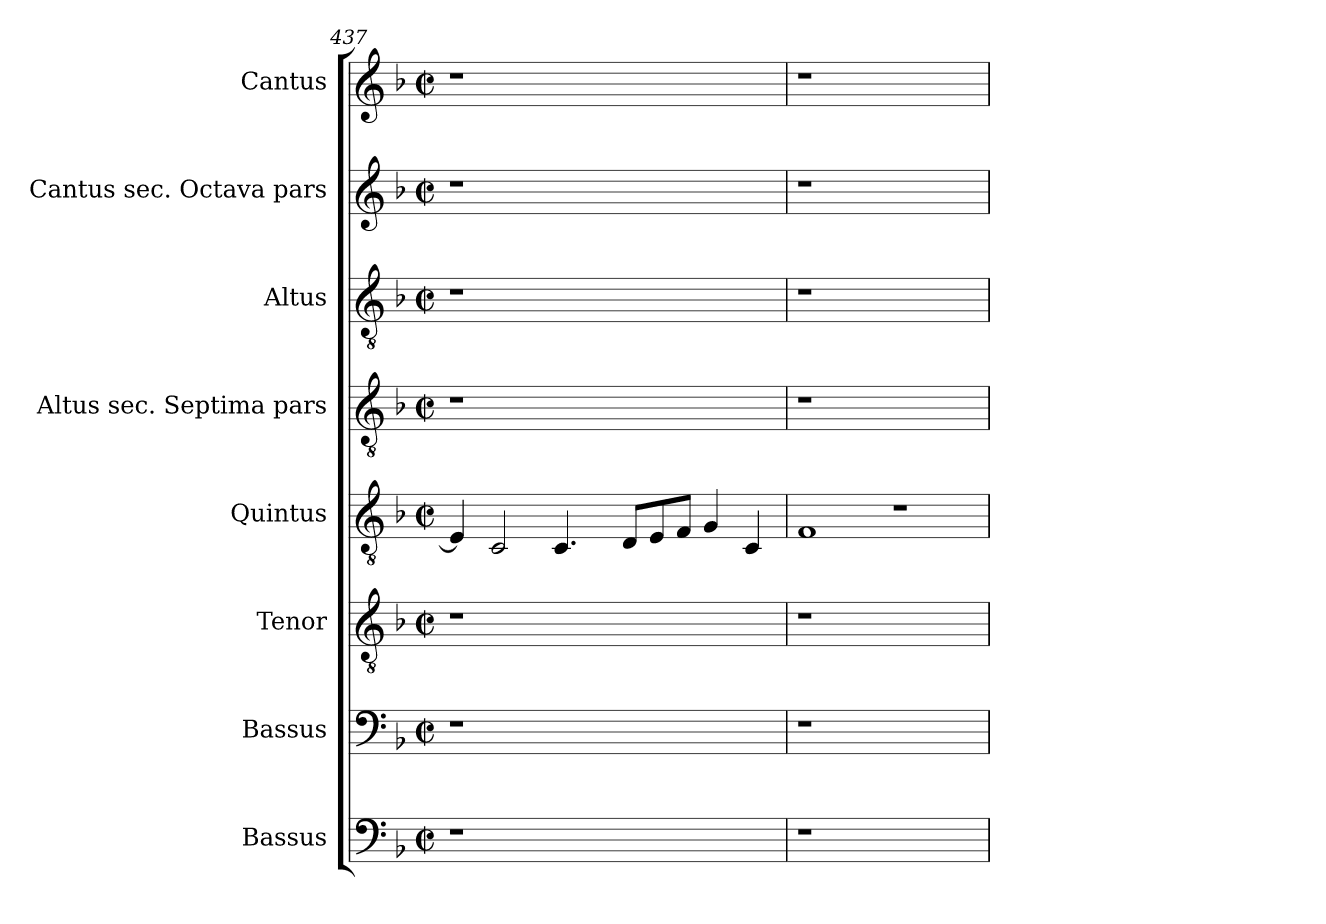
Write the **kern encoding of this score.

**kern	**kern	**kern	**kern	**kern	**kern	**kern	**kern
*part8	*part7	*part6	*part5	*part4	*part3	*part2	*part1
*staff8	*staff7	*staff6	*staff5	*staff4	*staff3	*staff2	*staff1
*I"Bassus	*I"Bassus	*I"Tenor	*I"Quintus	*I"Altus sec. Septima pars	*I"Altus	*I"Cantus sec. Octava pars	*I"Cantus
*	*I'Bassus	*I'Tenor	*I'Quintus	*	*I'Altus	*	*I'Cantus
*clefF4	*clefF4	*clefGv2	*clefGv2	*clefGv2	*clefGv2	*clefG2	*clefG2
*k[b-]	*k[b-]	*k[b-]	*k[b-]	*k[b-]	*k[b-]	*k[b-]	*k[b-]
*F:	*F:	*F:	*F:	*F:	*F:	*F:	*F:
*M2/2	*M2/2	*M2/2	*M2/2	*M2/2	*M2/2	*M2/2	*M2/2
*met(c|)	*met(c|)	*met(c|)	*met(c|)	*met(c|)	*met(c|)	*met(c|)	*met(c|)
=437	=437	=437	=437	=437	=437	=437	=437
1r	1r	1r	4E/]	1r	1r	1r	1r
.	.	.	2C/	.	.	.	.
.	.	.	4.C/	.	.	.	.
1ryy	1ryy	1ryy	.	1ryy	1ryy	1ryy	1ryy
.	.	.	8D/L	.	.	.	.
.	.	.	8E/	.	.	.	.
.	.	.	8F/J	.	.	.	.
.	.	.	4G/	.	.	.	.
.	.	.	4C/	.	.	.	.
=438	=438	=438	=438	=438	=438	=438	=438
1r	1r	1r	1F	1r	1r	1r	1r
1ryy	1ryy	1ryy	1r	1ryy	1ryy	1ryy	1ryy
=	=	=	=	=	=	=	=
*-	*-	*-	*-	*-	*-	*-	*-
